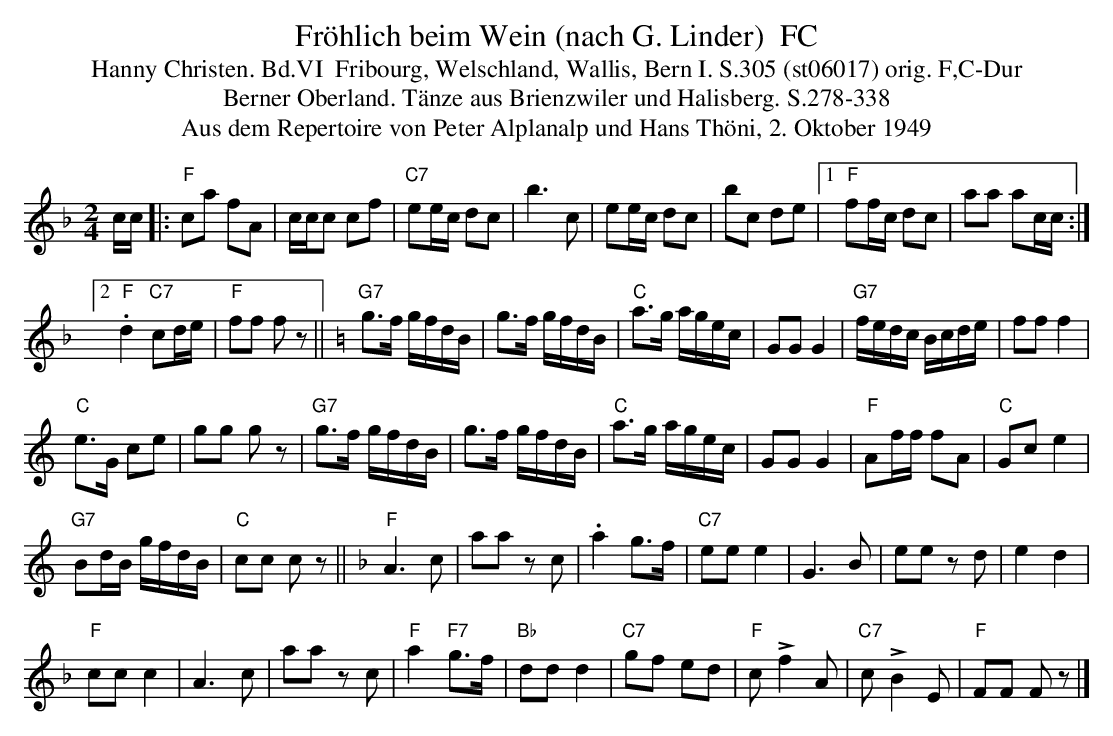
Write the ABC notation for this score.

X:1
T: Fr\"ohlich beim Wein (nach G. Linder)  FC
T:Hanny Christen. Bd.VI  Fribourg, Welschland, Wallis, Bern I. S.305 (st06017) orig. F,C-Dur
T: Berner Oberland. T\"anze aus Brienzwiler und Halisberg. S.278-338
T: Aus dem Repertoire von Peter Alplanalp und Hans Th\"oni, 2. Oktober 1949
M:2/4
L:1/16
K:F %%MIDI gchordon
cc |: "F"c2a2 f2A2 | ccc2 c2f2 | "C7"e2ec d2c2 | b6c2 | e2ec d2c2 | b2c2 d2e2 |1 "F"f2fc d2c2 | a2a2 a2cc :|2
"F".d4 "C7"c2de | "F"f2f2 f2z2 || [K:C] "G7"g3f gfdB | g3f gfdB | "C"a3g agec | G2G2G4 | "G7"fedc Bcde | f2f2f4 |
"C"e3G c2e2 | g2g2 g2z2 | "G7"g3f gfdB | g3f gfdB | "C"a3g agec | G2G2G4 | "F"A2ff f2A2 | "C"G2c2e4 |
"G7"B2dB gfdB | "C"c2c2 c2z2 || [K:F] [L:1/8] "F"A3c | aa zc | .a2g>f | "C7"ee e2 | G3B | ee zd | e2d2 |
"F"ccc2 | A3c | aa zc | "F"a2 "F7"g>f  | "Bb"ddd2 | "C7"gf ed | "F"c!>!f2A | "C7"c!>!B2E | "F"FF Fz |]
